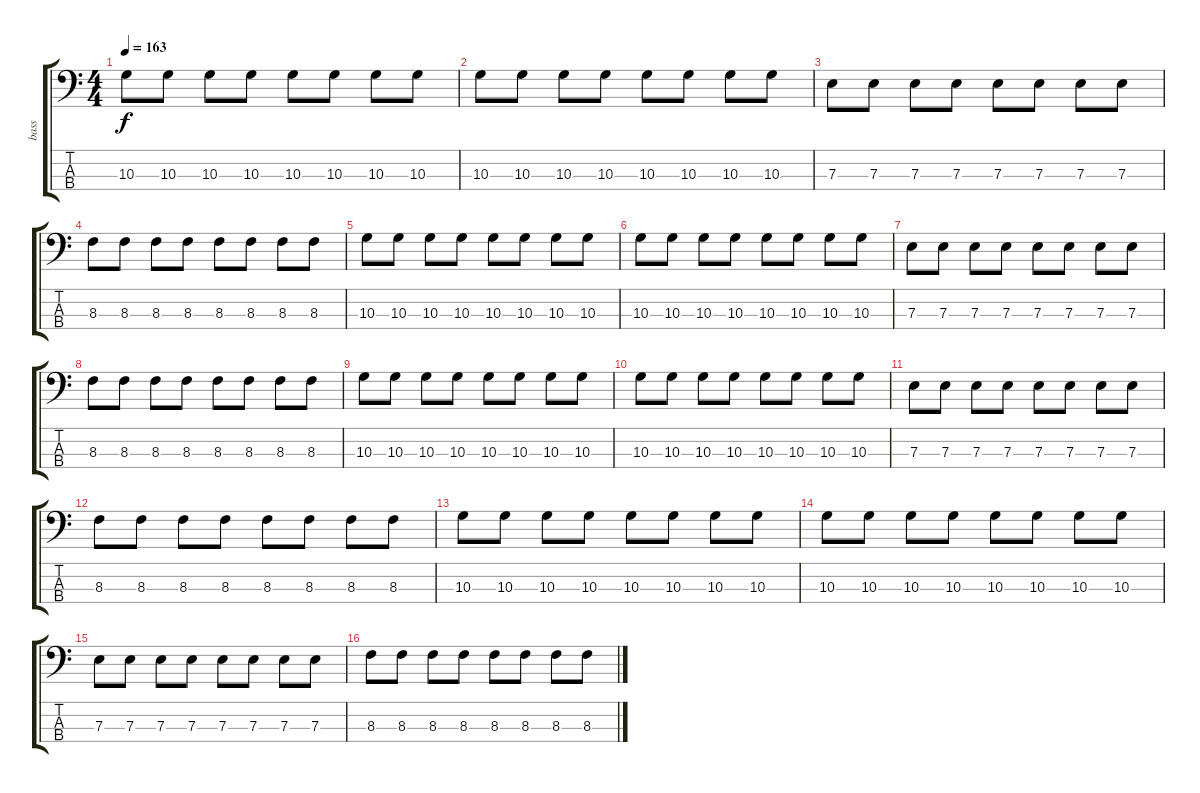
\track ("bass" "bass") {instrument electricbassfinger}
\staff {score tabs}
\tuning (G2 D2 A1 E1) {hide}
\ts (4 4)
\tempo 163
\clef f4
\ks c
10.3.8{dy f} 10.3.8 10.3.8 10.3.8 10.3.8 10.3.8 10.3.8 10.3.8 |
10.3.8 10.3.8 10.3.8 10.3.8 10.3.8 10.3.8 10.3.8 10.3.8 |
7.3.8 7.3.8 7.3.8 7.3.8 7.3.8 7.3.8 7.3.8 7.3.8 |
8.3.8 8.3.8 8.3.8 8.3.8 8.3.8 8.3.8 8.3.8 8.3.8 |
10.3.8 10.3.8 10.3.8 10.3.8 10.3.8 10.3.8 10.3.8 10.3.8 |
10.3.8 10.3.8 10.3.8 10.3.8 10.3.8 10.3.8 10.3.8 10.3.8 |
7.3.8 7.3.8 7.3.8 7.3.8 7.3.8 7.3.8 7.3.8 7.3.8 |
8.3.8 8.3.8 8.3.8 8.3.8 8.3.8 8.3.8 8.3.8 8.3.8 |
10.3.8 10.3.8 10.3.8 10.3.8 10.3.8 10.3.8 10.3.8 10.3.8 |
10.3.8 10.3.8 10.3.8 10.3.8 10.3.8 10.3.8 10.3.8 10.3.8 |
7.3.8 7.3.8 7.3.8 7.3.8 7.3.8 7.3.8 7.3.8 7.3.8 |
8.3.8 8.3.8 8.3.8 8.3.8 8.3.8 8.3.8 8.3.8 8.3.8 |
10.3.8 10.3.8 10.3.8 10.3.8 10.3.8 10.3.8 10.3.8 10.3.8 |
10.3.8 10.3.8 10.3.8 10.3.8 10.3.8 10.3.8 10.3.8 10.3.8 |
7.3.8 7.3.8 7.3.8 7.3.8 7.3.8 7.3.8 7.3.8 7.3.8 |
8.3.8 8.3.8 8.3.8 8.3.8 8.3.8 8.3.8 8.3.8 8.3.8
